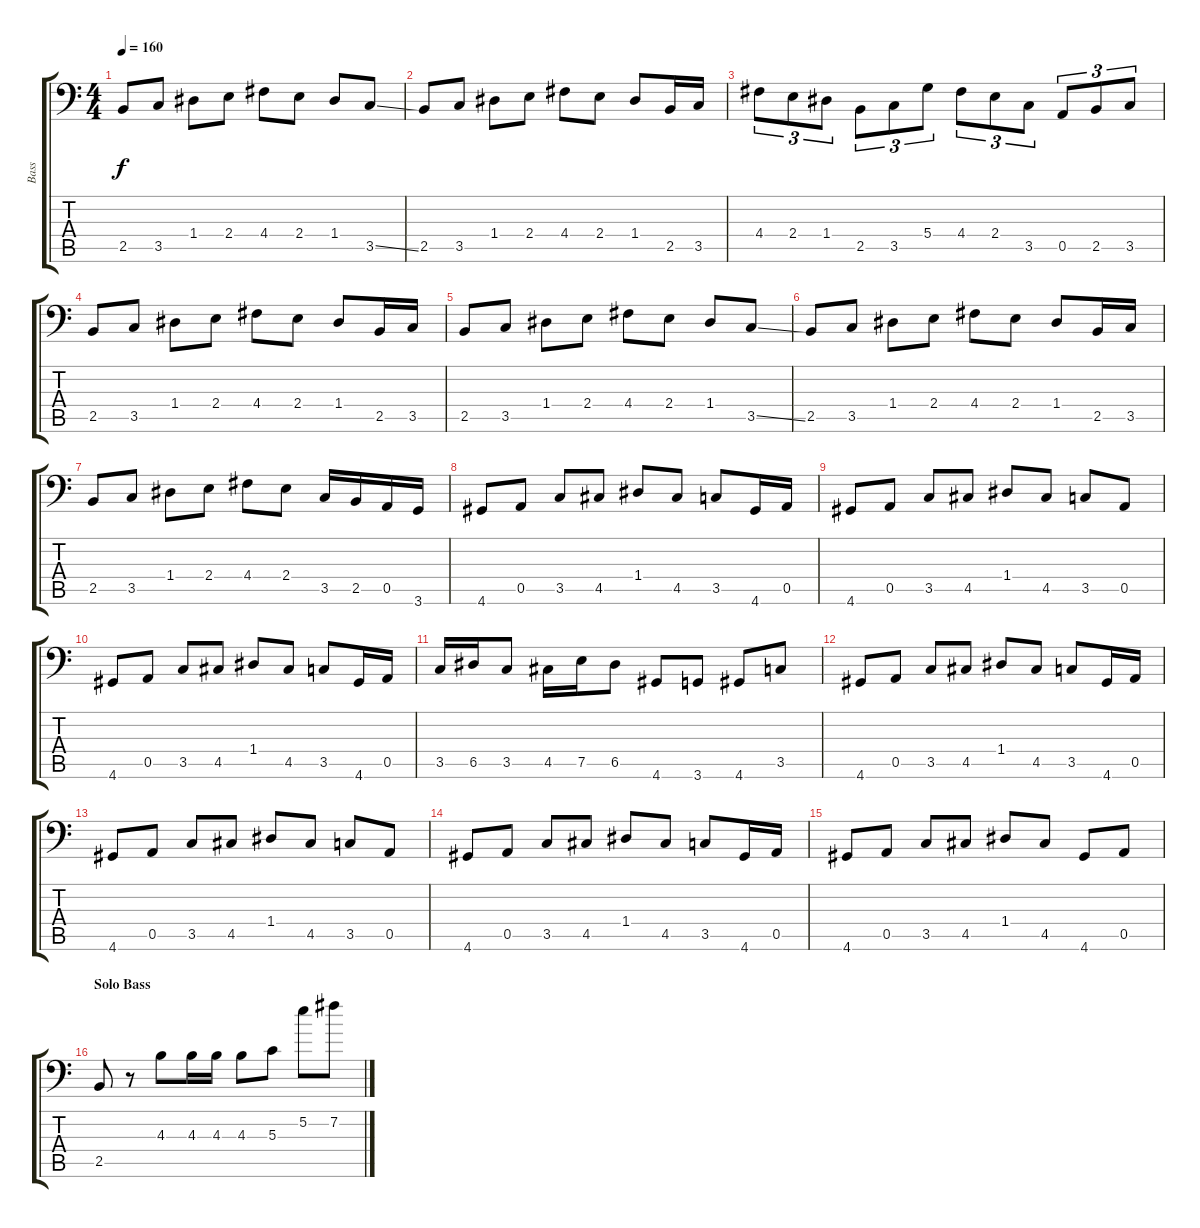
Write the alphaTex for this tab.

\track ("Bass" "Bass") {instrument electricbasspick}
\staff {score tabs}
\tuning (E4 B3 G2 D2 A1 E1) {hide}
\ts (4 4)
\tempo 160
\clef f4
\ks c
2.5.8{dy f} 3.5.8 1.4.8 2.4.8 4.4.8 2.4.8 1.4.8 3.5{ss}.8 |
2.5.8 3.5.8 1.4.8 2.4.8 4.4.8 2.4.8 1.4.8 2.5.16 3.5.16 |
4.4.8{tu (3 2)} 2.4.8{tu (3 2)} 1.4.8{tu (3 2)} 2.5.8{tu (3 2)} 3.5.8{tu (3 2)} 5.4.8{tu (3 2)} 4.4.8{tu (3 2)} 2.4.8{tu (3 2)} 3.5.8{tu (3 2)} 0.5.8{tu (3 2)} 2.5.8{tu (3 2)} 3.5.8{tu (3 2)} |
2.5.8 3.5.8 1.4.8 2.4.8 4.4.8 2.4.8 1.4.8 2.5.16 3.5.16 |
2.5.8 3.5.8 1.4.8 2.4.8 4.4.8 2.4.8 1.4.8 3.5{ss}.8 |
2.5.8 3.5.8 1.4.8 2.4.8 4.4.8 2.4.8 1.4.8 2.5.16 3.5.16 |
2.5.8 3.5.8 1.4.8 2.4.8 4.4.8 2.4.8 3.5.16 2.5.16 0.5.16 3.6.16 |
4.6.8 0.5.8 3.5.8 4.5.8 1.4.8 4.5.8 3.5.8 4.6.16 0.5.16 |
4.6.8 0.5.8 3.5.8 4.5.8 1.4.8 4.5.8 3.5.8 0.5.8 |
4.6.8 0.5.8 3.5.8 4.5.8 1.4.8 4.5.8 3.5.8 4.6.16 0.5.16 |
3.5.16 6.5.16 3.5.8 4.5.16 7.5.16 6.5.8 4.6.8 3.6.8 4.6.8 3.5.8 |
4.6.8 0.5.8 3.5.8 4.5.8 1.4.8 4.5.8 3.5.8 4.6.16 0.5.16 |
4.6.8 0.5.8 3.5.8 4.5.8 1.4.8 4.5.8 3.5.8 0.5.8 |
4.6.8 0.5.8 3.5.8 4.5.8 1.4.8 4.5.8 3.5.8 4.6.16 0.5.16 |
4.6.8 0.5.8 3.5.8 4.5.8 1.4.8 4.5.8 4.6.8 0.5.8 |
\section ("" "Solo Bass")
2.5.8{volume 16 instrument slapbass1} r.8 4.3.8{instrument electricbasspick} 4.3.16 4.3.16 4.3.8 5.3.8 5.2.8 7.2.8
